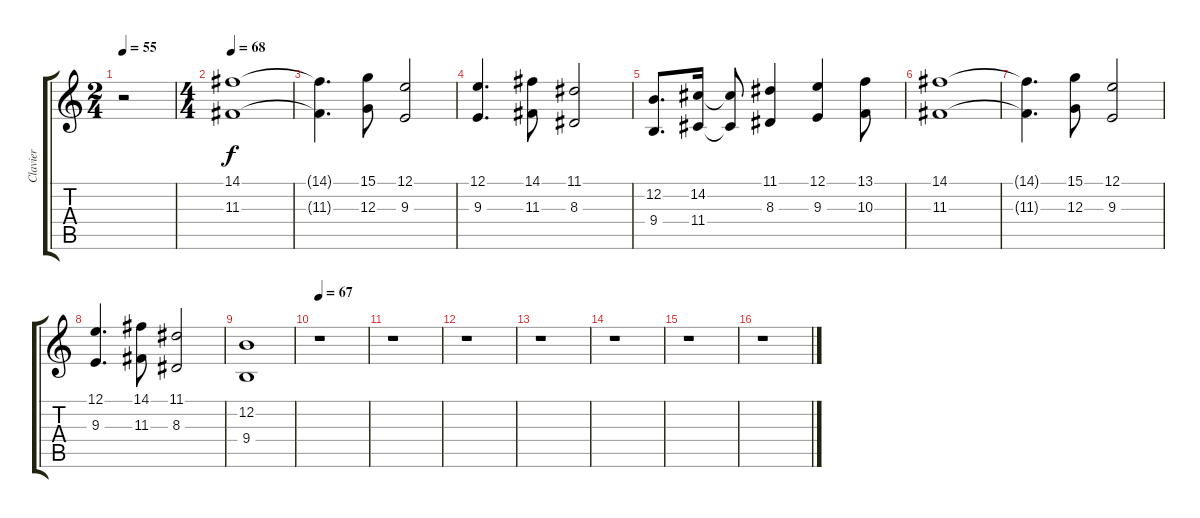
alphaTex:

\track ("Clavier" "Clavier") {instrument sopranosax}
\staff {score tabs}
\tuning (E4 B3 G3 D3 A2 E2) {hide}
\ts (2 4)
\tempo 55
\clef g2
\ks c
r.2{dy f} |
\ts (4 4)
\tempo 68
(14.1 11.3).1{volume 13} |
(14.1{t} 11.3{t}).4{d} (15.1 12.3).8 (12.1 9.3).2 |
(12.1 9.3).4{d} (14.1 11.3).8 (11.1 8.3).2 |
(12.2 9.4).8{d} (14.2 11.4).16 (14.2{t} 11.4{t}).8 (11.1 8.3).4 (12.1 9.3).4 (13.1 10.3).8 |
(14.1 11.3).1 |
(14.1{t} 11.3{t}).4{d} (15.1 12.3).8 (12.1 9.3).2 |
(12.1 9.3).4{d} (14.1 11.3).8 (11.1 8.3).2 |
(12.2 9.4).1{volume 6} |
\tempo 67
r.1 |
r.1 |
r.1 |
r.1 |
r.1 |
r.1 |
r.1
